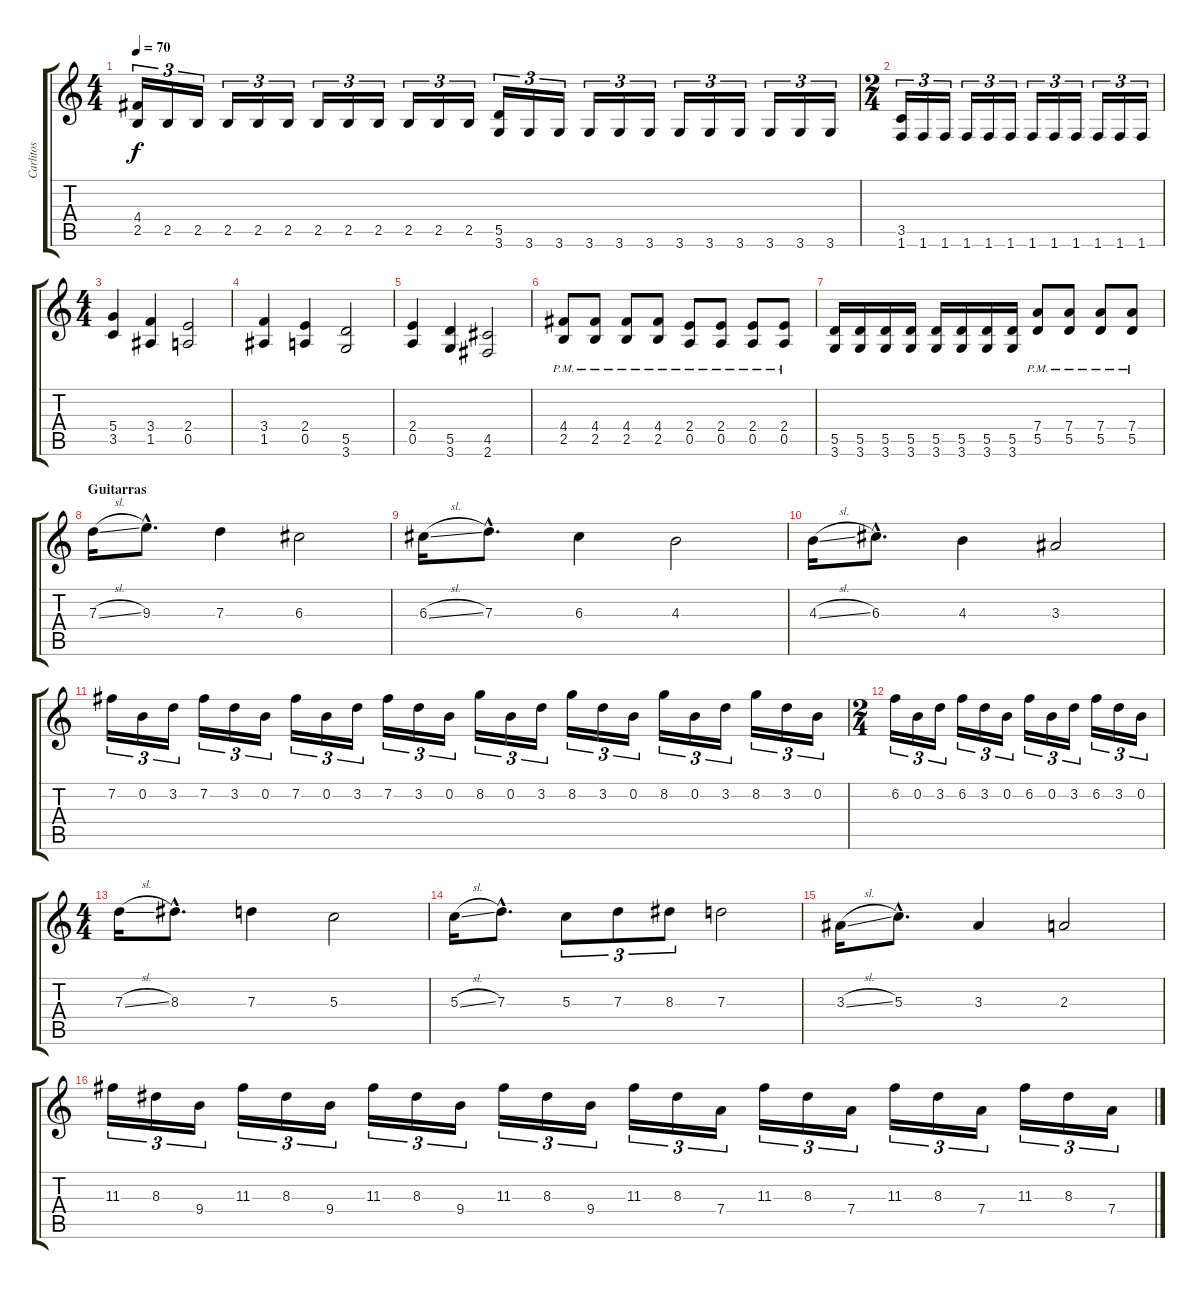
\track ("Carlitos" "Carlitos") {instrument distortionguitar}
\staff {score tabs}
\tuning (E4 B3 G3 D3 A2 E2) {hide}
\ts (4 4)
\tempo 70
\clef g2
\ks c
(4.4 2.5).16{tu (3 2) dy f} 2.5.16{tu (3 2)} 2.5.16{tu (3 2)} 2.5.16{tu (3 2)} 2.5.16{tu (3 2)} 2.5.16{tu (3 2)} 2.5.16{tu (3 2)} 2.5.16{tu (3 2)} 2.5.16{tu (3 2)} 2.5.16{tu (3 2)} 2.5.16{tu (3 2)} 2.5.16{tu (3 2)} (5.5 3.6).16{tu (3 2)} 3.6.16{tu (3 2)} 3.6.16{tu (3 2)} 3.6.16{tu (3 2)} 3.6.16{tu (3 2)} 3.6.16{tu (3 2)} 3.6.16{tu (3 2)} 3.6.16{tu (3 2)} 3.6.16{tu (3 2)} 3.6.16{tu (3 2)} 3.6.16{tu (3 2)} 3.6.16{tu (3 2)} |
\ts (2 4)
(3.5 1.6).16{tu (3 2)} 1.6.16{tu (3 2)} 1.6.16{tu (3 2)} 1.6.16{tu (3 2)} 1.6.16{tu (3 2)} 1.6.16{tu (3 2)} 1.6.16{tu (3 2)} 1.6.16{tu (3 2)} 1.6.16{tu (3 2)} 1.6.16{tu (3 2)} 1.6.16{tu (3 2)} 1.6.16{tu (3 2)} |
\ts (4 4)
(5.4 3.5).4 (3.4 1.5).4 (2.4 0.5).2 |
(3.4 1.5).4 (2.4 0.5).4 (5.5 3.6).2 |
(2.4 0.5).4 (5.5 3.6).4 (4.5 2.6).2 |
(4.4{pm} 2.5{pm}).8 (4.4{pm} 2.5{pm}).8 (4.4{pm} 2.5{pm}).8 (4.4{pm} 2.5{pm}).8 (2.4{pm} 0.5{pm}).8 (2.4{pm} 0.5{pm}).8 (2.4{pm} 0.5{pm}).8 (2.4{pm} 0.5{pm}).8 |
(5.5 3.6).16 (5.5 3.6).16 (5.5 3.6).16 (5.5 3.6).16 (5.5 3.6).16 (5.5 3.6).16 (5.5 3.6).16 (5.5 3.6).16 (7.4{pm} 5.5{pm}).8 (7.4{pm} 5.5{pm}).8 (7.4{pm} 5.5{pm}).8 (7.4{pm} 5.5{pm}).8 |
\section ("" "Guitarras")
7.3{sl}.16 9.3{hac}.8{d volume 13 balance 13} 7.3.4 6.3.2 |
6.3{sl}.16 7.3{hac}.8{d} 6.3.4 4.3.2 |
4.3{sl}.16 6.3{hac}.8{d} 4.3.4 3.3.2 |
7.2.16{tu (3 2)} 0.2.16{tu (3 2)} 3.2.16{tu (3 2)} 7.2.16{tu (3 2)} 3.2.16{tu (3 2)} 0.2.16{tu (3 2)} 7.2.16{tu (3 2)} 0.2.16{tu (3 2)} 3.2.16{tu (3 2)} 7.2.16{tu (3 2)} 3.2.16{tu (3 2)} 0.2.16{tu (3 2)} 8.2.16{tu (3 2)} 0.2.16{tu (3 2)} 3.2.16{tu (3 2)} 8.2.16{tu (3 2)} 3.2.16{tu (3 2)} 0.2.16{tu (3 2)} 8.2.16{tu (3 2)} 0.2.16{tu (3 2)} 3.2.16{tu (3 2)} 8.2.16{tu (3 2)} 3.2.16{tu (3 2)} 0.2.16{tu (3 2)} |
\ts (2 4)
6.2.16{tu (3 2)} 0.2.16{tu (3 2)} 3.2.16{tu (3 2)} 6.2.16{tu (3 2)} 3.2.16{tu (3 2)} 0.2.16{tu (3 2)} 6.2.16{tu (3 2)} 0.2.16{tu (3 2)} 3.2.16{tu (3 2)} 6.2.16{tu (3 2)} 3.2.16{tu (3 2)} 0.2.16{tu (3 2)} |
\ts (4 4)
7.3{sl}.16 8.3{hac}.8{d} 7.3.4 5.3.2 |
5.3{sl}.16 7.3{hac}.8{d} 5.3.8{tu (3 2)} 7.3.8{tu (3 2)} 8.3.8{tu (3 2)} 7.3.2 |
3.3{sl}.16 5.3{hac}.8{d} 3.3.4 2.3.2 |
11.3.16{tu (3 2)} 8.3.16{tu (3 2)} 9.4.16{tu (3 2)} 11.3.16{tu (3 2)} 8.3.16{tu (3 2)} 9.4.16{tu (3 2)} 11.3.16{tu (3 2)} 8.3.16{tu (3 2)} 9.4.16{tu (3 2)} 11.3.16{tu (3 2)} 8.3.16{tu (3 2)} 9.4.16{tu (3 2)} 11.3.16{tu (3 2)} 8.3.16{tu (3 2)} 7.4.16{tu (3 2)} 11.3.16{tu (3 2)} 8.3.16{tu (3 2)} 7.4.16{tu (3 2)} 11.3.16{tu (3 2)} 8.3.16{tu (3 2)} 7.4.16{tu (3 2)} 11.3.16{tu (3 2)} 8.3.16{tu (3 2)} 7.4.16{tu (3 2)}
